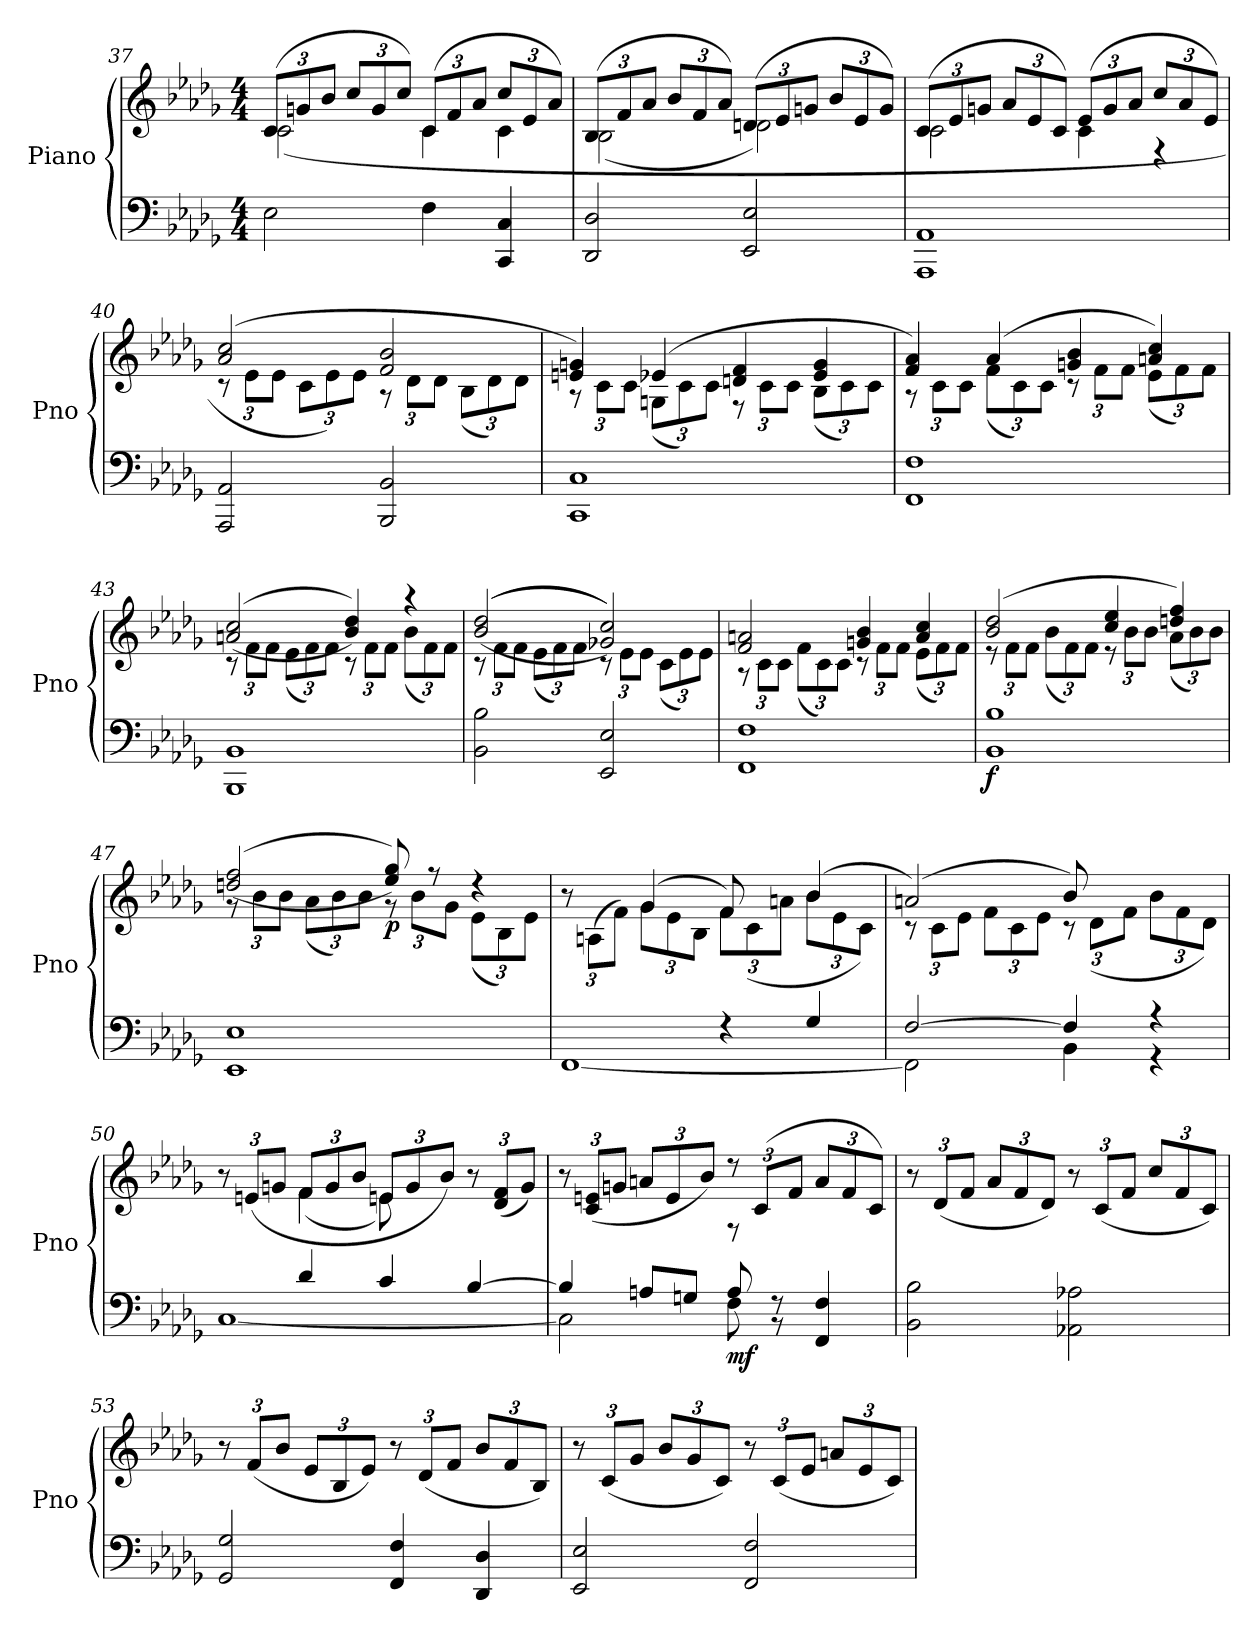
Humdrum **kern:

**kern	**kern	**dynam
*part1	*part1	*part1
*staff2	*staff1	*staff1/2
*I"Piano	*	*
*I'Pno	*	*
*clefF4	*clefG2	*
*k[b-e-a-d-g-]	*k[b-e-a-d-g-]	*
*M4/4	*M4/4	*
=37	=37	=37
*^	*	*
*	*	*Xbrackettup	*
*	*	*^	*
1ryy	2E-\	(12c/L	(2c\	.
.	.	12gn/	.	.
.	.	12b-/J	.	.
.	.	12cc/L	.	.
.	.	12g/	.	.
.	.	12cc/J)	.	.
.	4F\	((12c/L	4c\	.
.	.	12f/	.	.
.	.	12a-/J	.	.
.	4CC/ 4C/	12cc/L	4c\	.
.	.	12e-/	.	.
.	.	12a-/J)	.	.
=38	=38	=38	=38	=38
2DD-/ 2D-/	1ryy	(12B-/L	(2B-\	.
.	.	12f/	.	.
.	.	12a-/J	.	.
.	.	12b-/L	.	.
.	.	12f/	.	.
.	.	12a-/J)	.	.
2EE-/ 2E-/	.	(12dn/L	2d\)	.
.	.	12e-/	.	.
.	.	12gn/J	.	.
.	.	12b-/L	.	.
.	.	12e-/	.	.
.	.	12g/J)	.	.
!!LO:PB:g=z	!!
=39	=39	=39	=39	=39
1ryy	1AAA- 1AA-	(12c/L	2c\	.
.	.	12e-/	.	.
.	.	12gn/J	.	.
.	.	12a-/L	.	.
.	.	12e-/	.	.
.	.	12c/J)	.	.
.	.	(12e-/L	4c\	.
.	.	12g/	.	.
.	.	12a-/J	.	.
.	.	12cc/L	4r	.
.	.	12a-/	.	.
.	.	12e-/J)	.	.
=40	=40	=40	=40	=40
2AAA-/ 2AA-/	1ryy	(2a-/ 2cc/	12r	.
.	.	.	12e-\L	.
.	.	.	12e-\J	.
.	.	.	12c\L	.
.	.	.	12e-\)	.
.	.	.	12e-\J	.
2BBB-/ 2BB-/	.	2f/ 2b-/	12r	.
.	.	.	12d-\L	.
.	.	.	12d-\J	.
.	.	.	(12B-\L	.
.	.	.	12d-\)	.
.	.	.	12d-\J	.
=41	=41	=41	=41	=41
1CC 1C	1ryy	4en/ 4gn/)	12r	.
.	.	.	12c\L	.
.	.	.	12c\J	.
.	.	(4e-X/	(12Gn\L	.
.	.	.	12c\)	.
.	.	.	12c\J	.
.	.	4dn/ 4f/	12r	.
.	.	.	12c\L	.
.	.	.	12c\J	.
.	.	4e-/ 4g/	(12B-\L	.
.	.	.	12c\)	.
.	.	.	12c\J	.
=42	=42	=42	=42	=42
1FF 1F	1ryy	4f/ 4a-/)	12r	.
.	.	.	12c\L	.
.	.	.	12c\J	.
.	.	(4a-/	(12f\L	.
.	.	.	12c\)	.
.	.	.	12c\J	.
.	.	4gn/ 4b-/	12r	.
.	.	.	12f\L	.
.	.	.	12f\J	.
.	.	4an/ 4cc/)	(12e-\L	.
.	.	.	12f\)	.
.	.	.	12f\J	.
=43	=43	=43	=43	=43
1BBB- 1BB-	1ryy	((2an/ 2cc/	12r	.
.	.	.	12f\L	.
.	.	.	12f\J	.
.	.	.	(12e-\L	.
.	.	.	12f\)	.
.	.	.	12f\J	.
.	.	4b-/ 4dd-/))	12r	.
.	.	.	12f\L	.
.	.	.	12f\J	.
.	.	4r	(12b-\L	.
.	.	.	12f\)	.
.	.	.	12f\J	.
!!LO:LB:g=z	!!
=44	=44	=44	=44	=44
2BB-\ 2B-\	1ryy	(((2b-/ 2dd-/	12r	.
.	.	.	12f\L	.
.	.	.	12f\J	.
.	.	.	(12e-\L	.
.	.	.	12f\)	.
.	.	.	12f\J	.
2EE-/ 2E-/	.	2g-X/ 2cc/)))	12r	.
.	.	.	12e-\L	.
.	.	.	12e-\J	.
.	.	.	(12c\L	.
.	.	.	12e-\)	.
.	.	.	12e-\J	.
=45	=45	=45	=45	=45
1FF 1F	1ryy	2f/ 2an/	12r	.
.	.	.	12c\L	.
.	.	.	12c\J	.
.	.	.	(12f\L	.
.	.	.	12c\)	.
.	.	.	12c\J	.
.	.	4gn/ 4b-/	12r	.
.	.	.	12f\L	.
.	.	.	12f\J	.
.	.	4a/ 4cc/	(12e-\L	.
.	.	.	12f\)	.
.	.	.	12f\J	.
=46	=46	=46	=46	=46
!	!	!	!	!LO:DY:b=2
1BB- 1B-	1ryy	(2b-/ 2dd-/	12r	f
.	.	.	12f\L	.
.	.	.	12f\J	.
.	.	.	(12b-\L	.
.	.	.	12f\)	.
.	.	.	12f\J	.
.	.	4cc/ 4ee-/	12r	.
.	.	.	12b-\L	.
.	.	.	12b-\J	.
.	.	4ddn/ 4ff/)	(12a-\L	.
.	.	.	12b-\)	.
.	.	.	12b-\J	.
=47	=47	=47	=47	=47
1EE- 1E-	1ryy	((2ddn/ 2ff/	12r	.
.	.	.	12b-\L	.
.	.	.	12b-\J	.
.	.	.	(12a-\L	.
.	.	.	12b-\)	.
.	.	.	12b-\J	.
!	!	!	!	!LO:DY:b
.	.	8ee-/ 8gg-/))	12r	p
.	.	.	12b-\L	.
.	.	8r	.	.
.	.	.	12g-\J	.
.	.	4r	(12e-\L	.
.	.	.	12B-\)	.
.	.	.	12e-\J	.
=48	=48	=48	=48	=48
2ryy	[1FF	4ryy	12r	.
.	.	.	(12An\L	.
.	.	.	12f\J)	.
.	.	(4g-/	12g-\L	.
.	.	.	12e-\	.
.	.	.	12B-\J	.
4r	.	8f/)	12f\L	.
.	.	.	(12c\	.
.	.	8ryy	.	.
.	.	.	12an\J	.
4G-/	.	(4b-/	12b-\L	.
.	.	.	12e-\	.
.	.	.	12c\J)	.
!!LO:LB:g=z	!!
=49	=49	=49	=49	=49
[2F/	2FF\]	(2an/)	12r	.
.	.	.	12c\L	.
.	.	.	12e-\J	.
.	.	.	12f\L	.
.	.	.	12c\	.
.	.	.	12e-\J	.
4F/]	4BB-\	8b-/)	12r	.
.	.	.	(12d-\L	.
.	.	8ryy	.	.
.	.	.	12f\J	.
4r	4r	4ryy	12b-\L	.
.	.	.	12f\	.
.	.	.	12d-\J)	.
=50	=50	=50	=50	=50
4ryy	[1C	12r	4ryy	.
.	.	(12en/L	.	.
.	.	12gn/J	.	.
4d-/	.	12f/L	(4f\	.
.	.	12g/	.	.
.	.	12b-/J	.	.
4c/	.	12e/L	8en\)	.
.	.	12g/	.	.
.	.	.	8ryy	.
.	.	12b-/J)	.	.
[4B-/	.	12r	4ryy	.
.	.	(12d-/ 12f/L	.	.
.	.	12g/J)	.	.
=51	=51	=51	=51	=51
4B-/]	2C\]	12r	4ryy	.
.	.	(12c/ 12en/L	.	.
.	.	12gn/J	.	.
8An/L	.	12an/L	4ryy	.
.	.	12e/	.	.
8Gn/J	.	.	.	.
.	.	12b-/J)	.	.
!	!	!	!	!LO:DY:b=2
8A/	8F\	12r	8r	mf
.	.	(12c/L	.	.
8r	8r	.	8ryy	.
.	.	12f/J	.	.
4FF/ 4F/	4ryy	12a/L	4ryy	.
.	.	12f/	.	.
.	.	12c/J)	.	.
*	*	*v	*v	*
=52	=52	=52	=52
2BB-\ 2B-\	1ryy	12r	.
.	.	(12d-/L	.
.	.	12f/J	.
.	.	12a-/L	.
.	.	12f/	.
.	.	12d-/J)	.
2AA-X\ 2A-X\	.	12r	.
.	.	(12c/L	.
.	.	12f/J	.
.	.	12cc/L	.
.	.	12f/	.
.	.	12c/J)	.
=53	=53	=53	=53
2GG-/ 2G-/	1ryy	12r	.
.	.	(12f/L	.
.	.	12b-/J	.
.	.	12e-/L	.
.	.	12B-/	.
.	.	12e-/J)	.
4FF/ 4F/	.	12r	.
.	.	(12d-/L	.
.	.	12f/J	.
4DD-/ 4D-/	.	12b-/L	.
.	.	12f/	.
.	.	12B-/J)	.
!!LO:LB:g=z
=54	=54	=54	=54
2EE-/ 2E-/	1ryy	12r	.
.	.	(12c/L	.
.	.	12g-/J	.
.	.	12b-/L	.
.	.	12g-/	.
.	.	12c/J)	.
2FF/ 2F/	.	12r	.
.	.	(12c/L	.
.	.	12e-/J	.
.	.	12an/L	.
.	.	12e-/	.
.	.	12c/J)	.
*v	*v	*	*
=	=	=
*-	*-	*-
